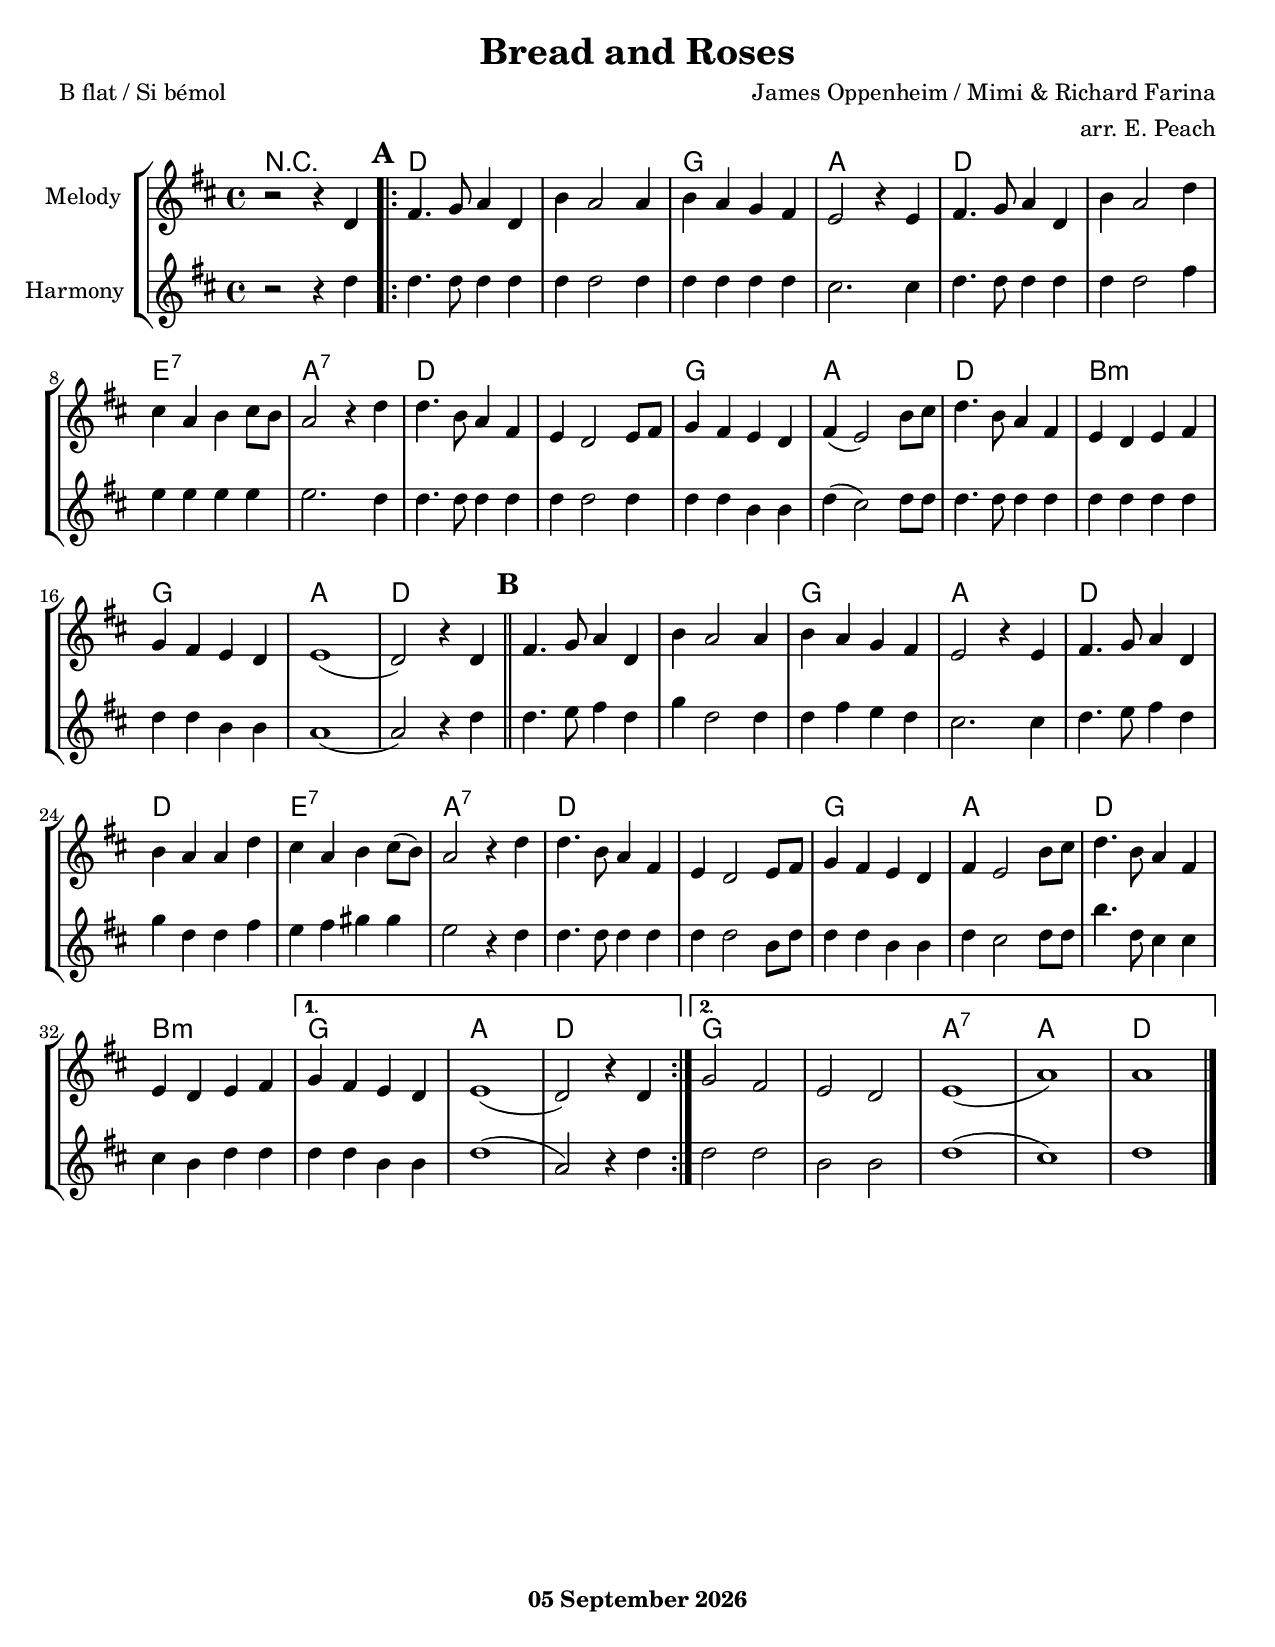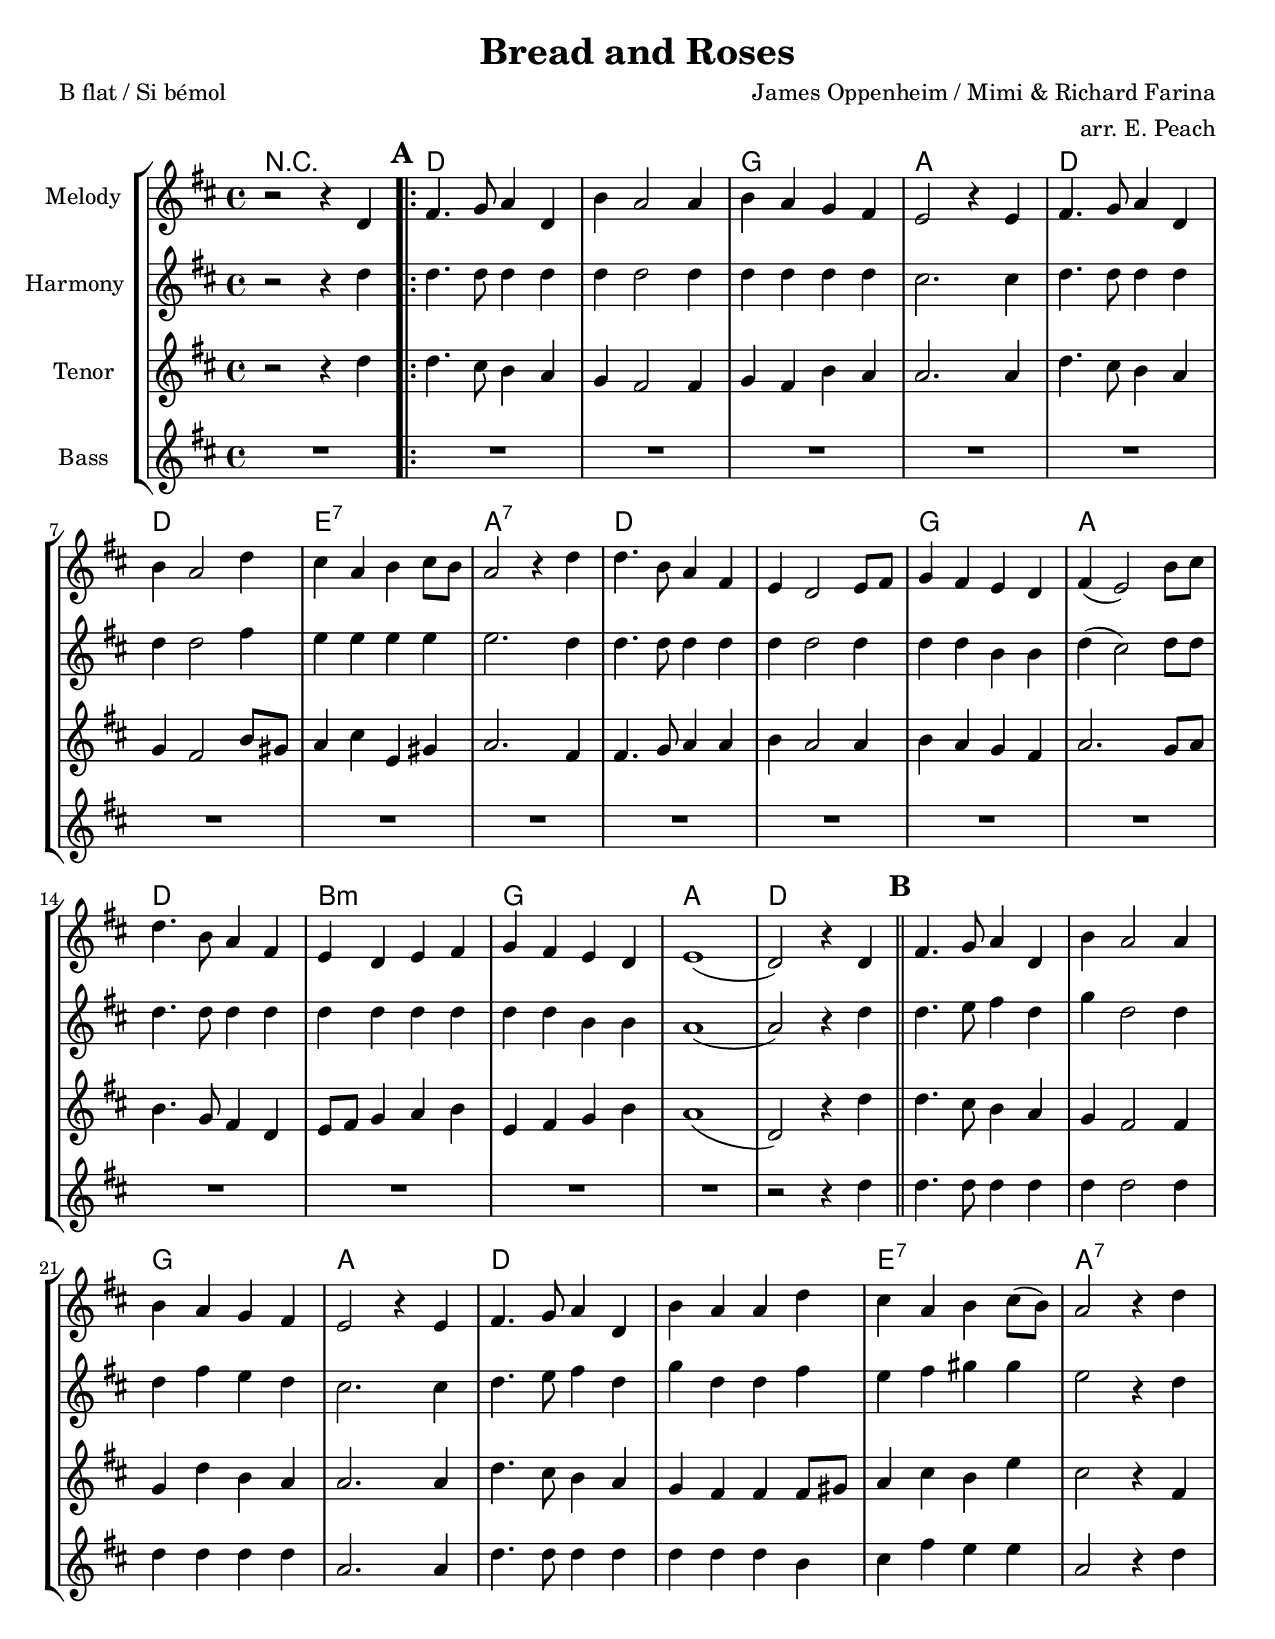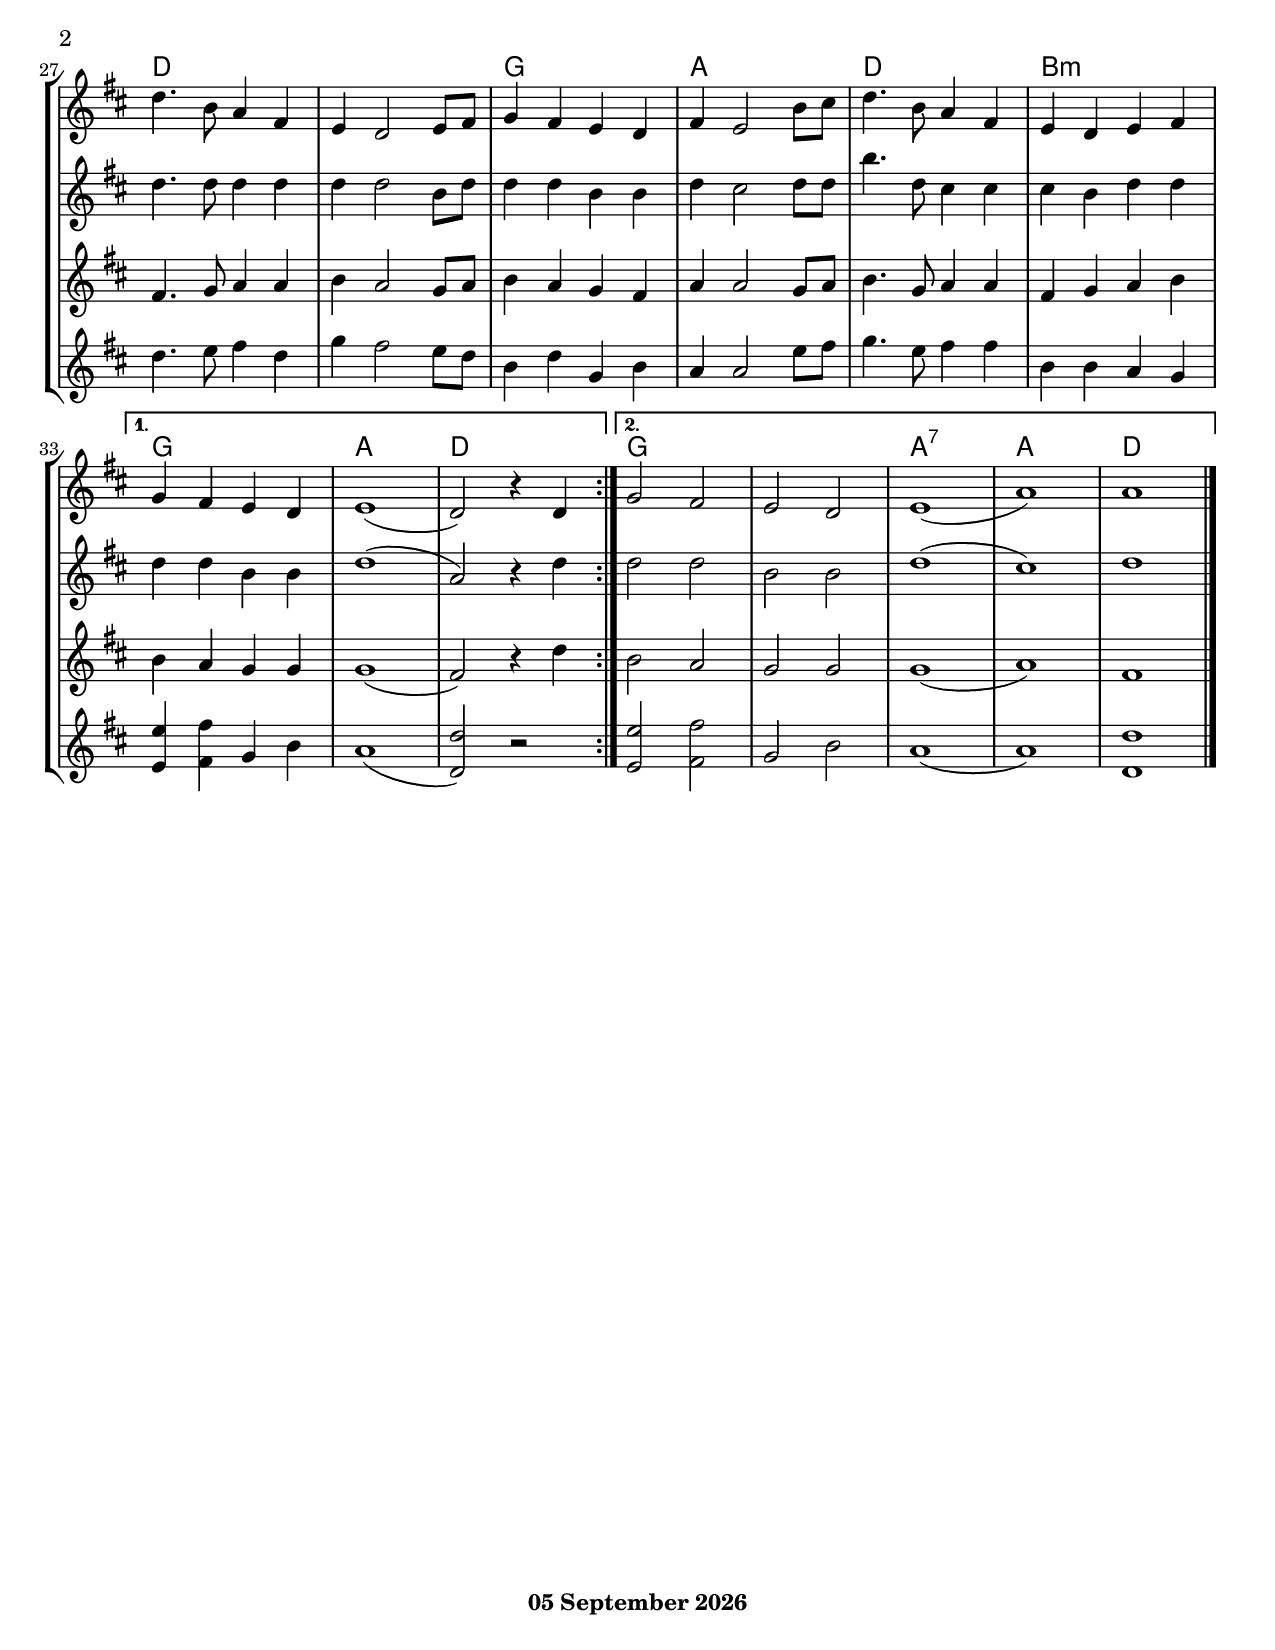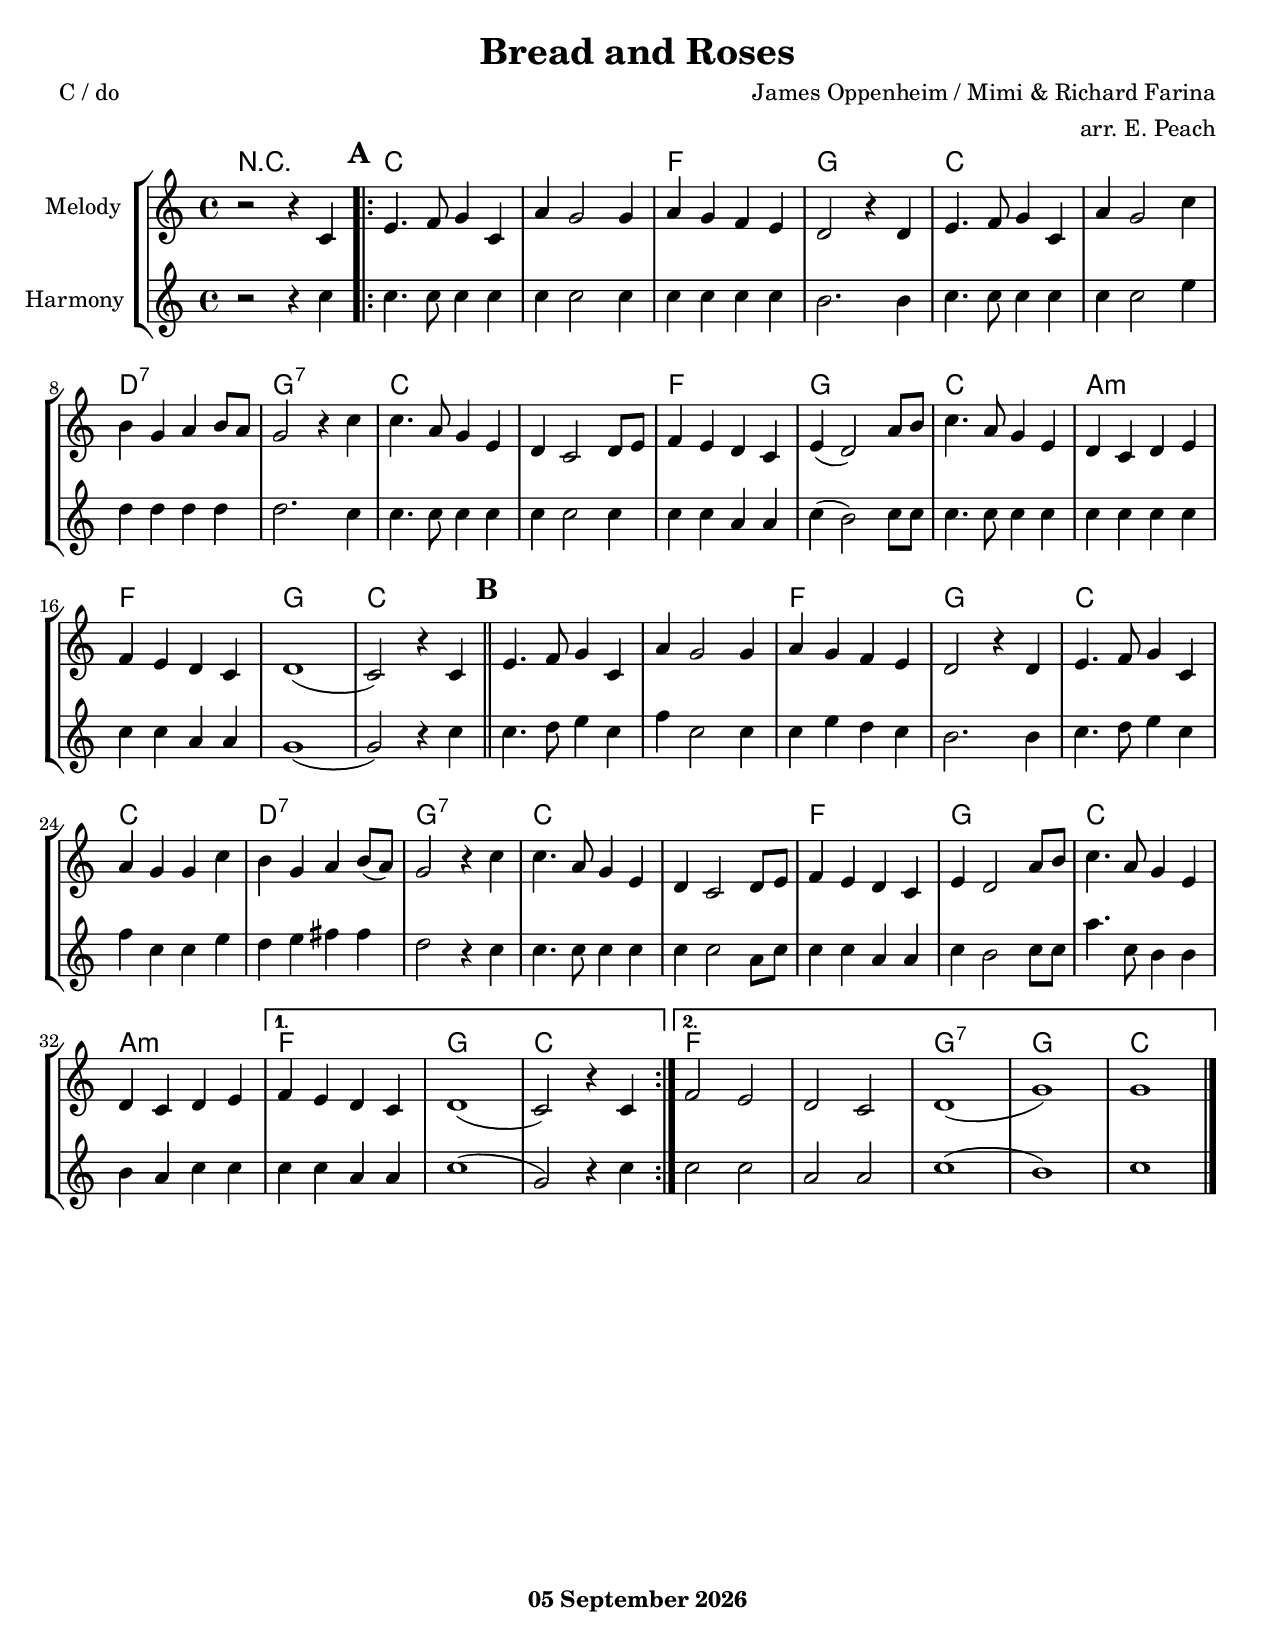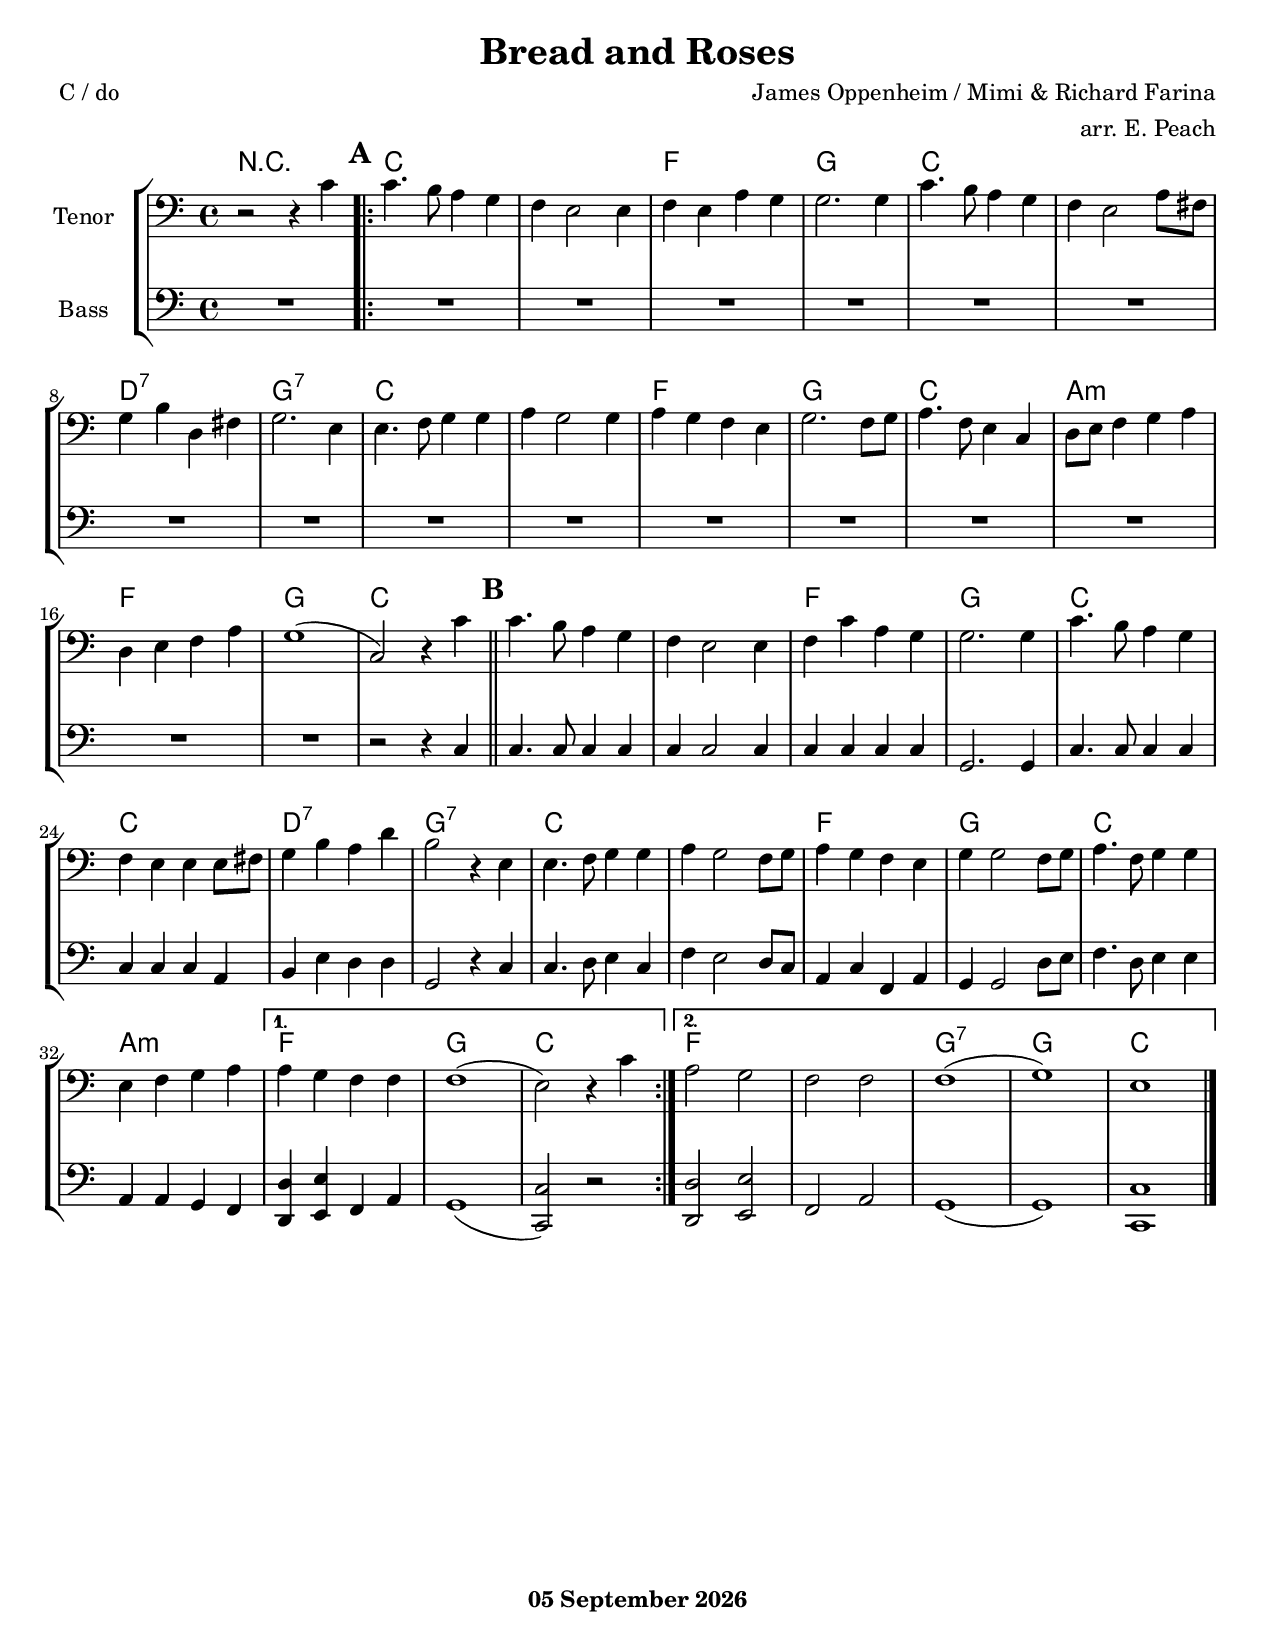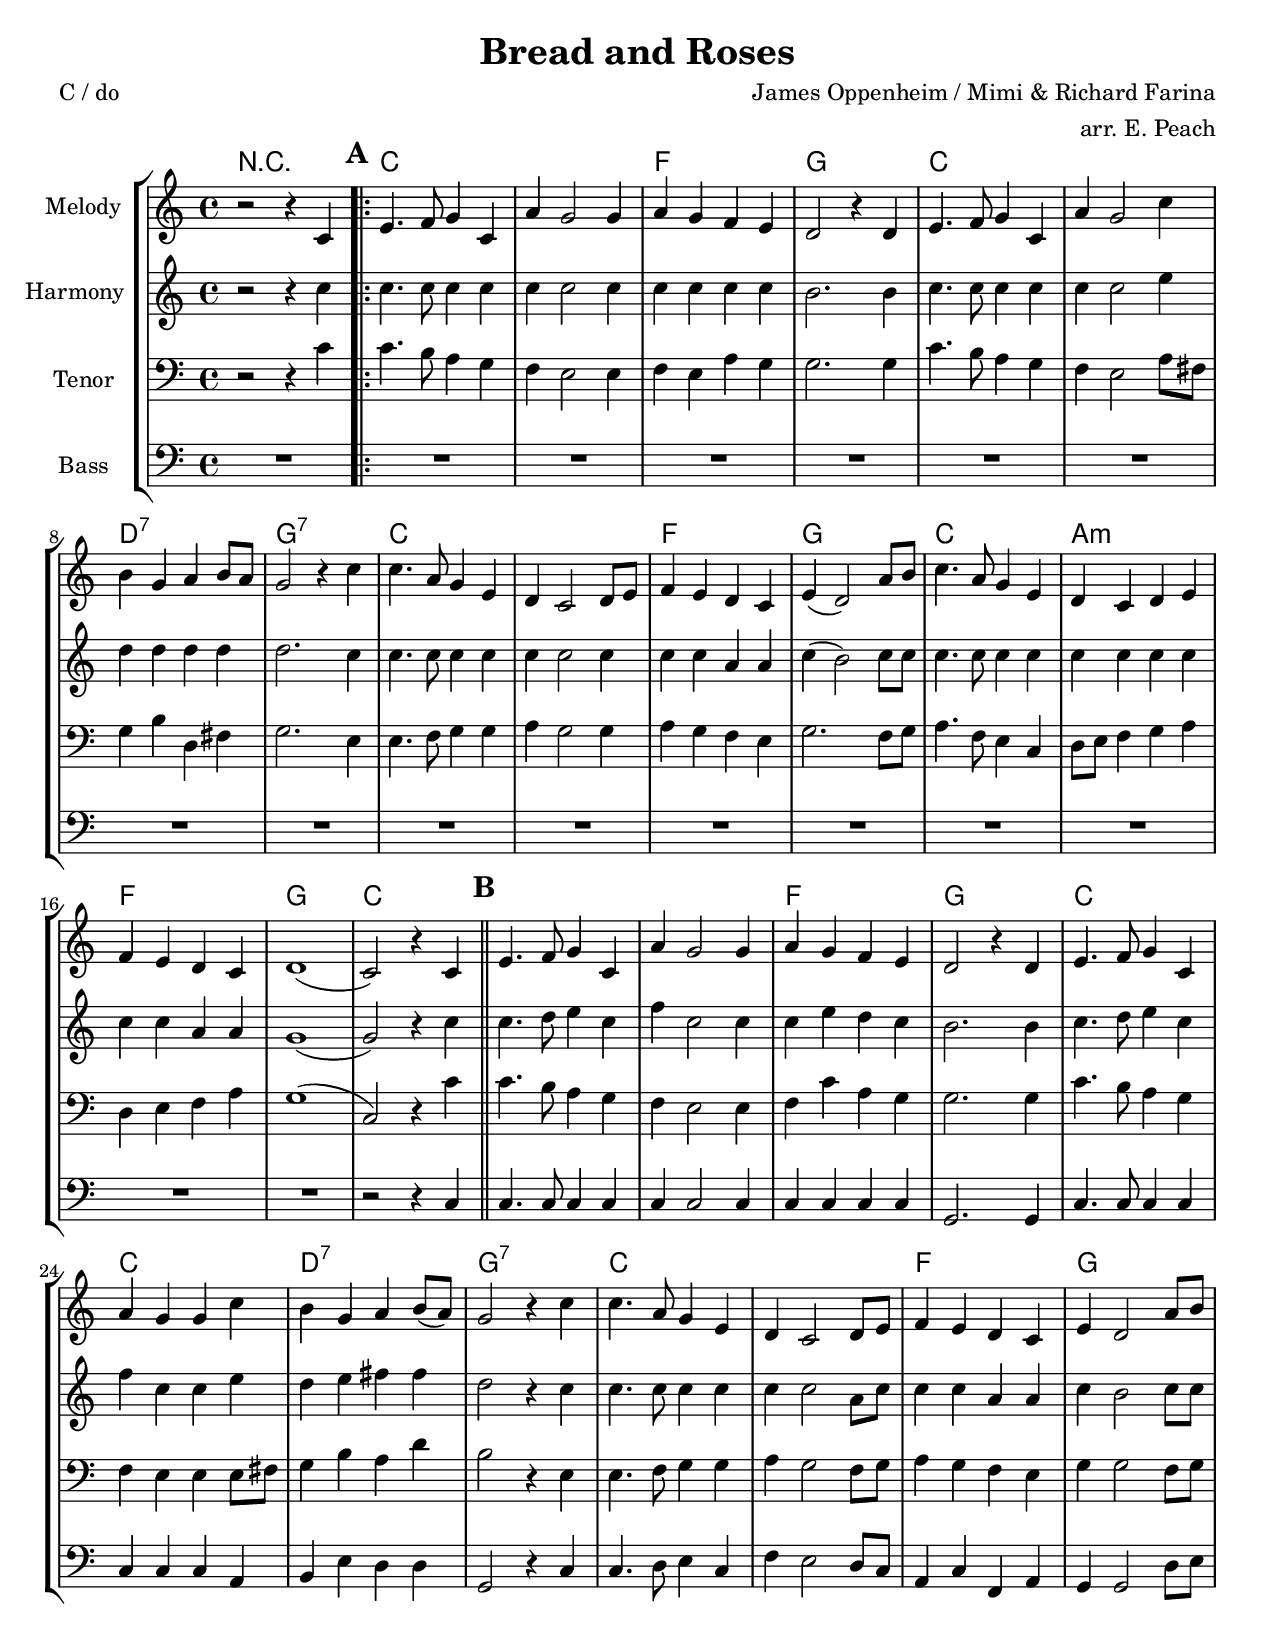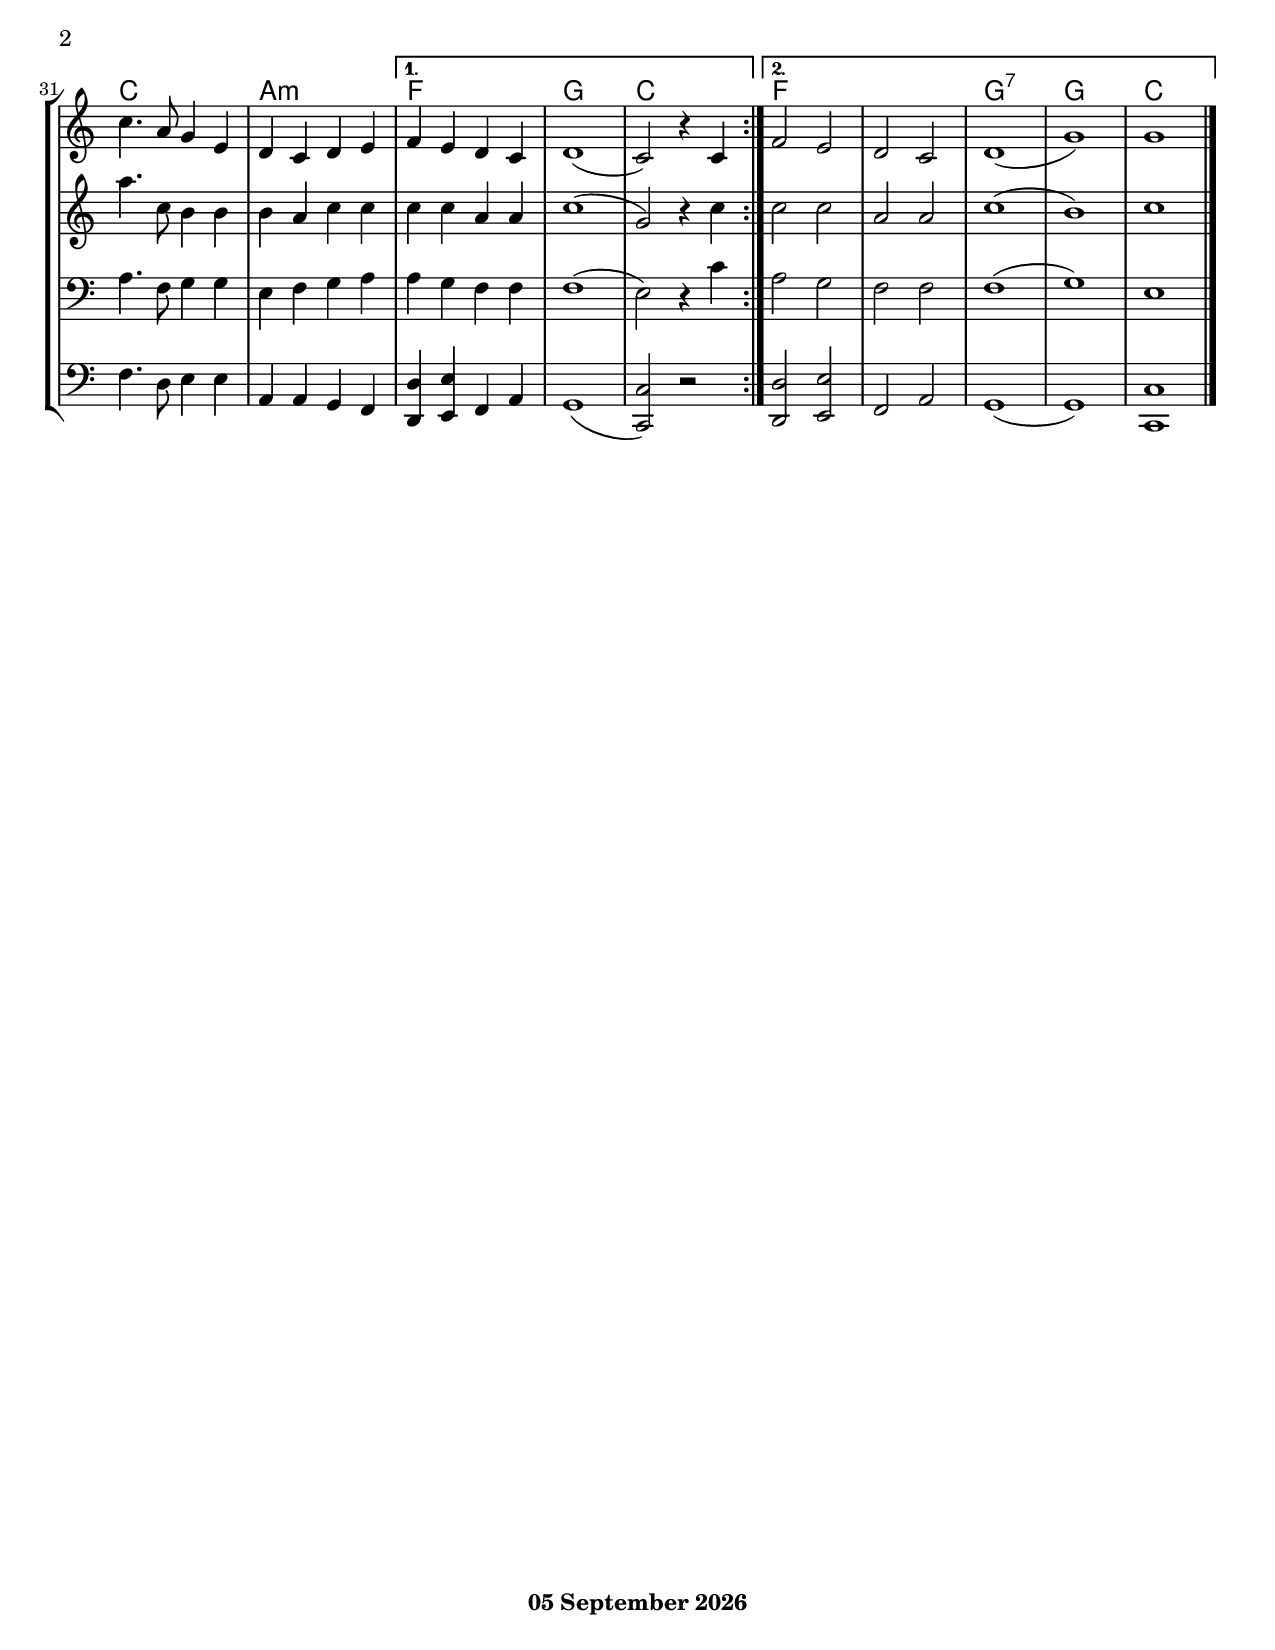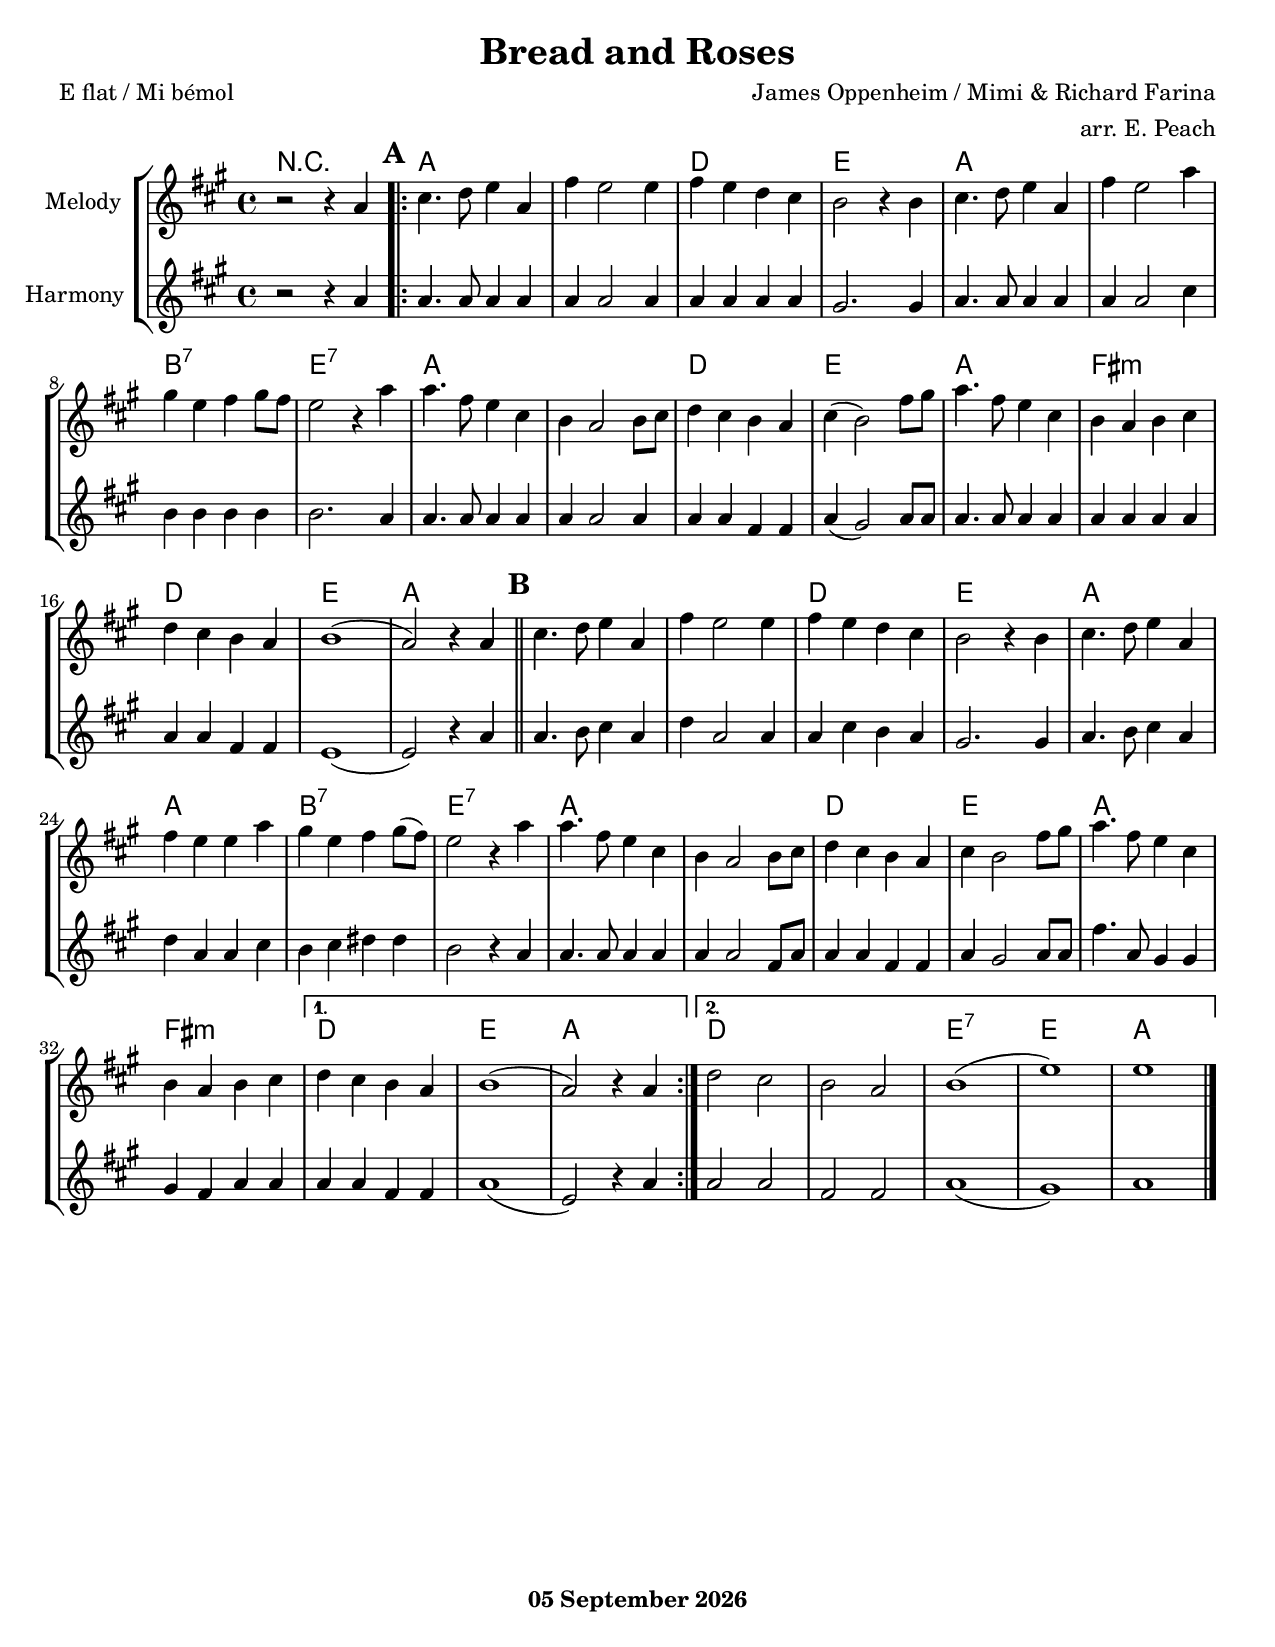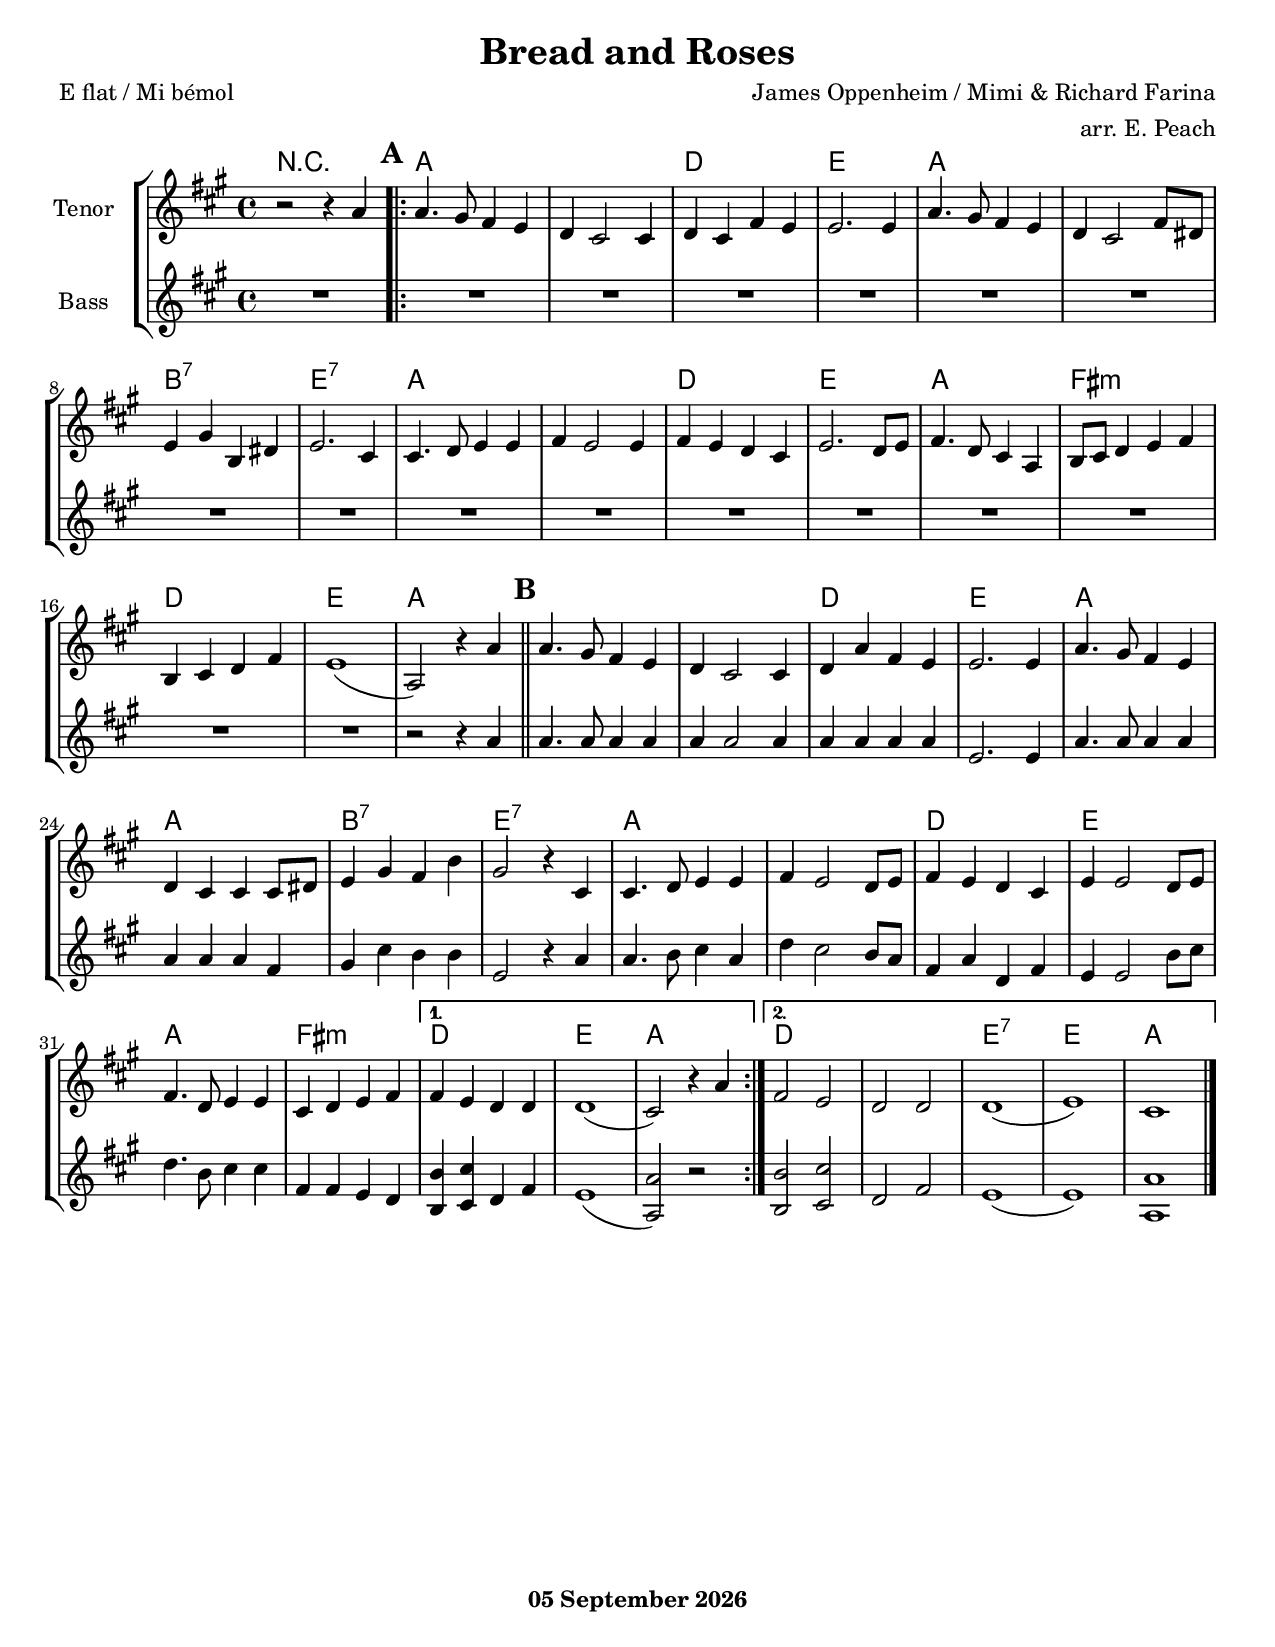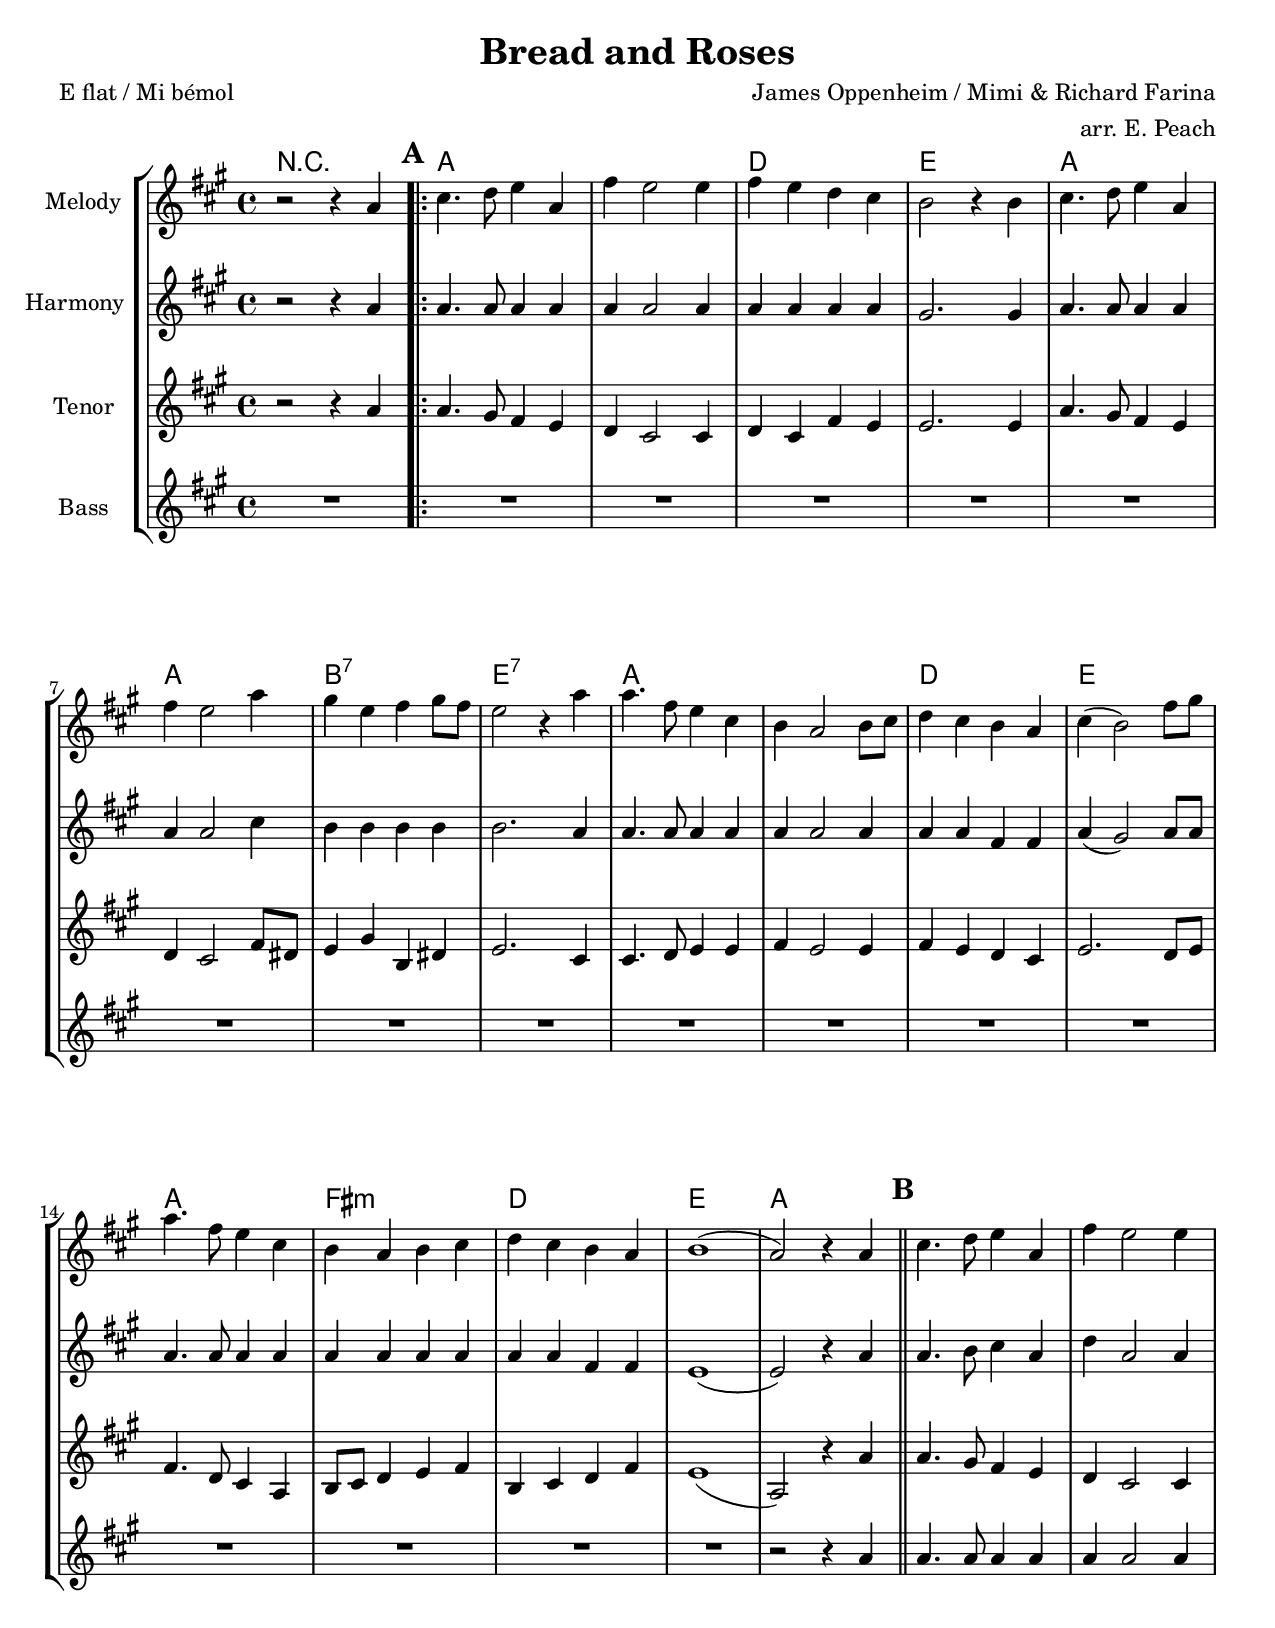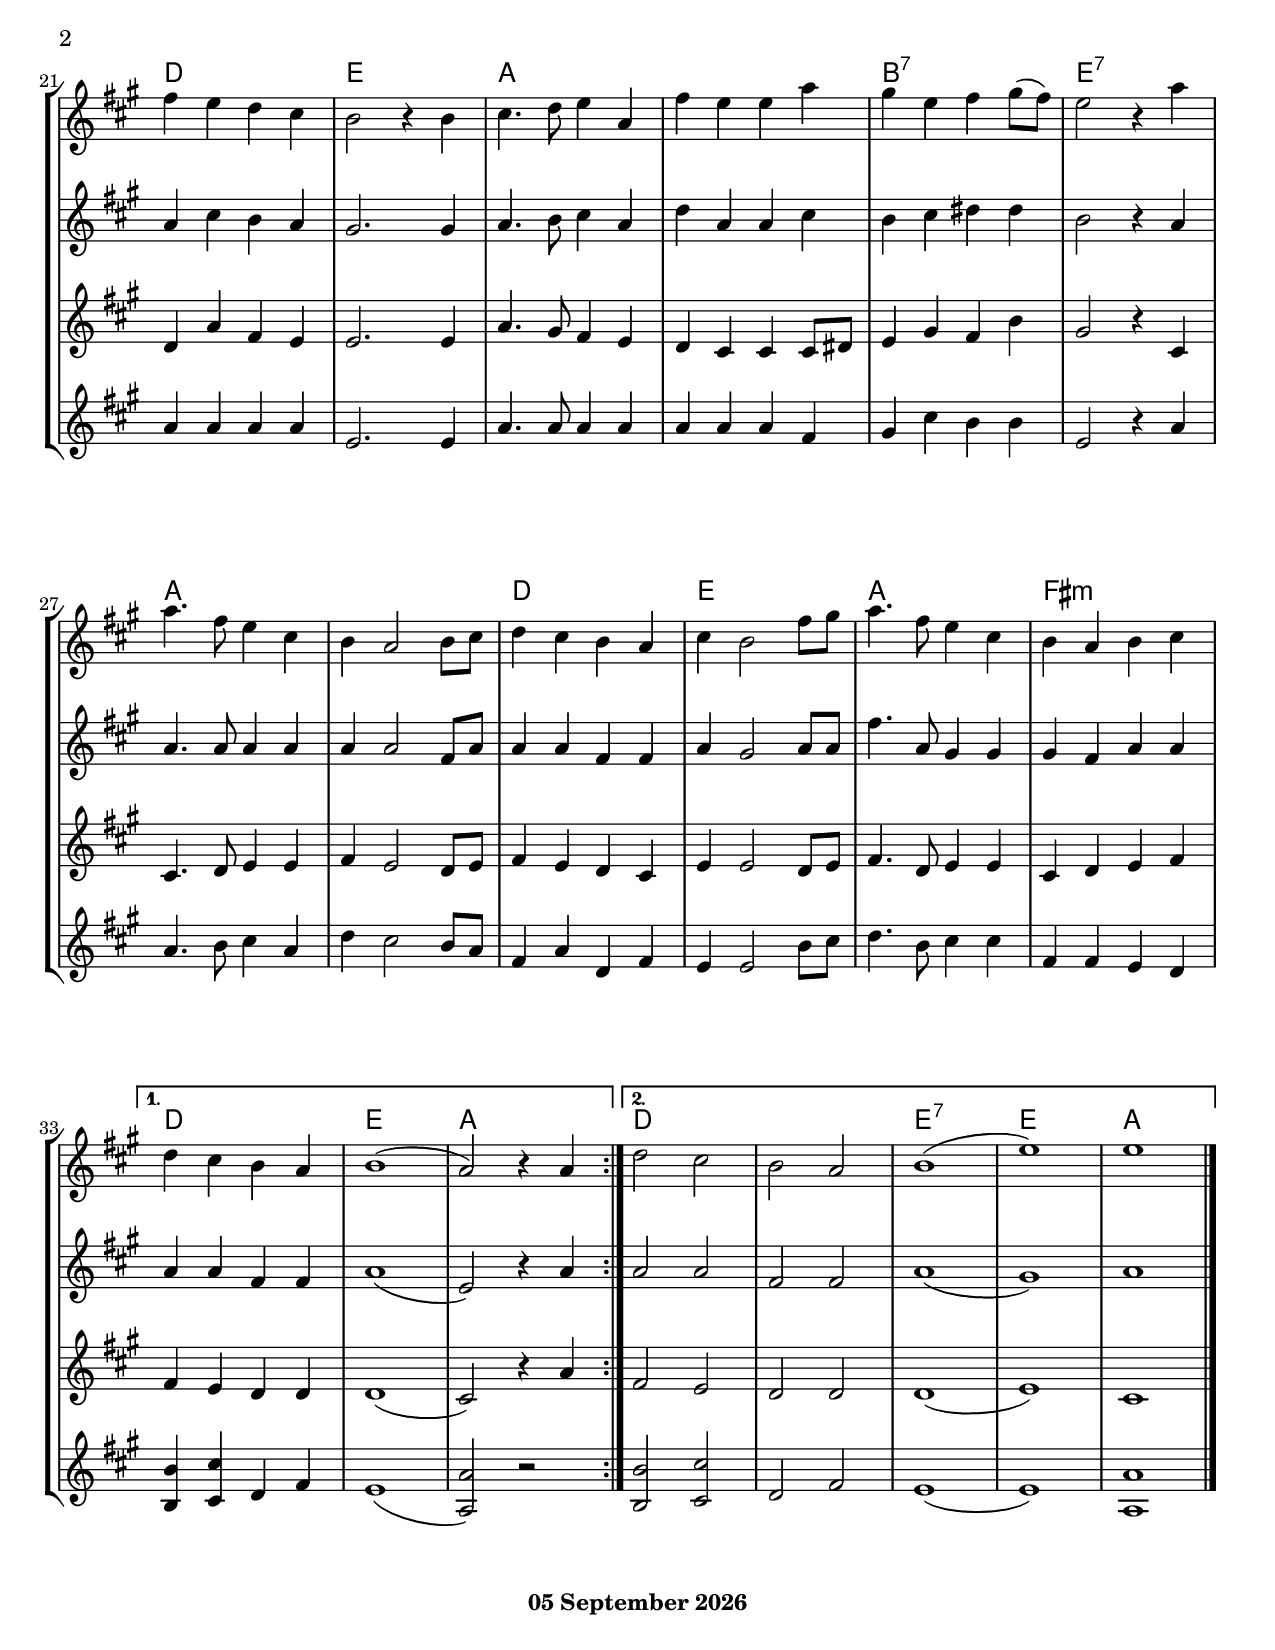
\version "2.18.1"
date = #(strftime "%d %B %Y" (localtime (current-time)))
new_key = e

\header {
  title = "Bread and Roses"
  composer = "James Oppenheim / Mimi & Richard Farina"
  arranger = "arr. E. Peach"
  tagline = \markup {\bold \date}
}

% music pieces
%part: melody
melody = {
  \set Staff.instrumentName = "Melody "
  \set Score.markFormatter = #format-mark-box-letters
  \transpose \new_key c
  \relative c' {
    \key e \major
    \time 4/4

%    %% verse 1
%    r2 r4 e4^"1st verse: just melody" |
%    gis4. a8 b4 e, |
%    cis'4 b2 b8 b |
%    cis4 b a gis |
%    fis2 r4 fis |
%    gis4. a8 b4 e, |
%    cis'4 b2 e4 |
%    dis4 b cis dis8 cis |
%    b2 r4 e |
%    e4. cis8 b4 gis |
%    fis4 e2 fis8 gis |
%    a4 gis fis e |
%    gis fis2 cis'8 dis |
%    e4. cis8 b4 gis |
%    fis4 e fis gis |
%    a4 gis fis e |
%    fis1 |
%    e1 |

%    %% verse 2
%    r2 r4 e4 |
%    gis4. a8 b4 e, |
%    cis'4 b2 b4 |
%    cis4 b a gis |
%    fis2 r4 fis |
%    gis4. a8 b4 e, |
%    cis'4 b b e |
%    dis4 b cis dis8 cis |
%    b2 r4 e |
%    e4. cis8 b4 gis |
%    fis4 e2 fis8 gis |
%    a4 gis fis e |
%    gis fis2 cis'8 dis |
%    e4. cis8 b4 gis |
%    fis4 e fis gis |
%    a4 gis fis e |
%    fis1 |
%    e1 |

    %% verse 3
    r2 r4 e4 |
    \mark \default
    \repeat volta 2 {
      gis4. a8 b4 e, |
      cis'4 b2 b4 |
      cis4 b a gis |
      fis2 r4 fis |
      gis4. a8 b4 e, |
      cis'4 b2 e4 |
      dis4 b cis dis8 cis |
      b2 r4 e |
      e4. cis8 b4 gis |
      fis4 e2 fis8 gis |
      a4 gis fis e |
      gis( fis2) cis'8 dis |
      e4. cis8 b4 gis |
      fis4 e fis gis |
      a4 gis fis e |
      fis1( |
      e2) r4 e4 |
      \bar "||"

      %% verse 4
      \mark \default
      gis4. a8 b4 e, |
      cis'4 b2 b4 |
      cis4 b a gis |
      fis2 r4 fis |
      gis4. a8 b4 e, |
      cis'4 b b e4 |
      dis4 b cis dis8( cis) |
      b2 r4 e |
      e4. cis8 b4 gis |
      fis4 e2 fis8 gis |
      a4 gis fis e |
      gis fis2 cis'8 dis |
      e4. cis8 b4 gis |
      fis4 e fis gis |
    }
    \alternative {
      {
        a4 gis fis e |
        fis1( |
        e2) r4 e
      }
      {
        a2 gis |
        fis2 e |
        fis1( |
        b1) |
        b1 |
        \bar "|."
      }
    }

  }
}

%part: harmony
harmony = {
  \set Staff.instrumentName = "Harmony "
  \set Score.markFormatter = #format-mark-box-letters
  \transpose \new_key c
  \relative c'' {
    \key e \major
    \time 4/4

%    R1*18

%    %% verse 2
%    r2 r4 e4 |
%    e4. e8 e4 e |
%    e4 e2 e4 |
%    e4 e cis e |
%    dis2 r4 dis |
%    e4. e8 e4 e |
%    e4 e e gis |
%    fis4 fis fis fis |
%    fis2. e4 |
%    e4. e8 e4 e |
%    e4 e2 e4 |
%    e4 e cis cis |
%    b4 b2 e4 |
%    e4. e8 e4 e |
%    e4 e e e |
%    e4 e cis cis |
%    b1 |
%    b1 |

    %% verse 3
    r2 r4 e |
    \mark \default
    \repeat volta 2 {
      e4. e8 e4 e |
      e4 e2 e4 |
      e4 e e e |
      dis2. dis4 |
      e4. e8 e4 e |
      e4 e2 gis4 |
      fis4 fis fis fis |
      fis2. e4 |
      e4. e8 e4 e |
      e4 e2 e4 |
      e4 e cis cis |
      e4( dis2) e8 e |
      e4. e8 e4 e |
      e4 e e e |
      e4 e cis cis |
      b1( |
      b2) r4 e |
      \bar "||"

      %% verse 4
      \mark \default
      e4. fis8 gis4 e |
      a4 e2 e4 |
      e4 gis fis e |
      dis2. dis4 |
      e4. fis8 gis4 e |
      a4 e e gis |
      fis4 gis ais ais |
      fis2 r4 e |
      e4. e8 e4 e |
      e4 e2 cis8 e |
      e4 e cis cis |
      e4 dis2 e8 e |
      cis'4. e,8 dis4 dis |
      dis4 cis e e |
    }
    \alternative {
      {
        e4 e cis cis |
        e1( |
        b2) r4 e |
      }
      {
        e2 e |
        cis2 cis |
        e1( |
        dis1) |
        e1 |
        \bar "|."
      }
    }
  }
}

%part: tenor
tenor = {
  \set Staff.instrumentName = "Tenor "
  \set Score.markFormatter = #format-mark-box-letters
  \transpose \new_key c
  \relative c'' {
    \key e \major
    \time 4/4

%    R1*36

    %% verse 3
    r2 r4 e4 |
    \mark \default
    \repeat volta 2 {
      e4. dis8 cis4 b |
      a4 gis2 gis4 |
      a4 gis cis b |
      b2. b4 |
      e4. dis8 cis4 b |
      a4 gis2 cis8 ais |
      b4 dis fis, ais |
      b2. gis4 |
      gis4. a8 b4 b |
      cis4 b2 b4 |
      cis4 b a gis |
      b2. a8 b |
      cis4. a8 gis4 e |
      fis8 gis a4 b cis |
      fis, gis a cis |
      b1( |
      e,2) r4 e' |
      \bar "||"

      %% verse 4
      \mark \default
      e4. dis8 cis4 b |
      a4 gis2 gis4 |
      a4 e' cis b |
      b2. b4 |
      e4. dis8 cis4 b |
      a4 gis gis gis8 ais |
      b4 dis cis fis |
      dis2 r4 gis, |
      gis4. a8 b4 b |
      cis4 b2 a8 b |
      cis4 b a gis |
      b4 b2 a8 b |
      cis4. a8 b4 b |
      gis4 a b cis |
    }
    \alternative {
      {
        cis4 b a a |
        a1( |
        gis2) r4 e' |
      }
      {
        cis2 b |
        a2 a |
        a1( |
        b1) |
        gis1 |
        \bar "|."
      }
    }

  }
}

%part: bass
bass = {
  \set Staff.instrumentName = "Bass "
  \set Score.markFormatter = #format-mark-box-letters
  \transpose \new_key c
  \relative c, {
    \key e \major
    \time 4/4

%    R1*53
    R1
    \mark \default
    \repeat volta 2 {
      R1*16
      r2 r4 e |
      \bar "||"

      %% verse 4
      \mark \default
      e4. e8 e4 e |
      e4 e2 e4 |
      e4 e e e |
      b2. b4 |
      e4. e8 e4 e |
      e4 e e cis |
      dis4 gis fis fis |
      b,2 r4 e |
      e4. fis8 gis4 e |
      a4 gis2 fis8 e |
      cis4 e a, cis |
      b4 b2 fis'8 gis |
      a4. fis8 gis4 gis |
      cis,4 cis b a |
    }
    \alternative {
      {
        <fis fis'>4 <gis gis'> a cis |
        b1( |
        <e e,>2) r |
      }
      {
        <fis fis,>2 <gis gis,> |
        a,2 cis |
        b1( |
        b1 ) |
        <e e,>1 |
      }

    }

  }
}

% chords

theChords = \chordmode {

  | R1
  % verse 1-3
  \mark \default
  \repeat volta 2 {
    | c1
    | c1
    | f1
    | g1
    | c1
    | c1
    | d1:7
    | g1:7
    | c1
    | c1
    | f1
    | g1
    | c1
    | a1:m
    | f1
    | g1
    | c1

    % verse 4
    \mark \default
    | c1
    | c1
    | f1
    | g1
    | c1
    | c1
    | d1:7
    | g1:7
    | c1
    | c1
    | f1
    | g1
    | c1
    | a1:m
  }
  \alternative {
    {
      | f1
      | g1
      | c1
    }
    {
      | f1
      | f1
      | g1:7
      | g1
      | c1
    }
  }

}

%words

verseOne = \lyricmode {

  As we come mar -- ching, mar -- ching "in the" beau -- ty of the day
  a mil -- lion dar -- kened kit -- chens, a thou -- sand mill lo -- fts grey
  are touched with all the ra -- diance that a sud -- den sun dis -- closes
  for the peo -- ple hear us cry -- ing Bread and Ro -- ses! Bread and Roses!

  As we come mar -- ching, mar -- ching we're stan -- ding proud and tall;
  the ri -- sing of the wo -- men means the ri -- sing of us all
  no more the drudge and i -- dler, ten that toil where one re -- po -- ses
  but a sha -- ring of life's glo -- ries, Bread and Ro -- ses, Bread and Roses!
  As
  Ro -- ses, Bread and Ro -- ses!
}

verseTwo = \lyricmode {

  As we come mar -- ching, mar -- ching we bat -- tle too for men
  for they are wo -- men's com -- rades "and we" fight as one with _ them
  our lives shall not be swea -- ted from _ birth un -- til life closes;
  hea -- rts starve as well as bo -- dies, give us Bread, but give us Roses.

  As we come mar -- ching, mar -- ching un -- num -- bered wo -- men dead
  go cry -- ing through our sing -- ing their an -- cient cry fo -- r bread
  small art and love and beau -- ty the -- ir drud -- ging spi -- rits kn -- ew
  yes it is our bread we fight for, but we fight for ro -- ses too.

  As

}

%layout

\book {
  \score {
    <<
      \tempo 4 = 120
      %\unfoldRepeats \new Staff \theChords
      \unfoldRepeats \new Staff \melody
      \unfoldRepeats \new Staff \harmony
      \unfoldRepeats \new Staff \tenor
      \unfoldRepeats \new Staff \bass
    >>
    \midi { }
  }
}

#(set-default-paper-size "letter" 'portrait)

#(define output-suffix "C-score")
\book {
  \paper { }
  \header { poet = "C / do" }
  \score {
    \new StaffGroup {
      <<
        \new ChordNames { \set chordChanges = ##t \theChords }
        %\new Staff \theChords
        \new Staff <<
          \new Voice = "melody" { \melody }
          %\new Lyrics \lyricsto "melody" { \verseOne }
          %\new Lyrics \lyricsto "melody" { \verseTwo }
        >>
        \new Staff \harmony
        \new Staff { \transpose c c, { \clef "bass" \tenor } }
        \new Staff { \transpose c c' { \clef "bass" \bass } }
      >>
    }
  }
}

#(define output-suffix "C-SA")
\book {
  \paper { }
  \header { poet = "C / do" }
  \score {
    \new StaffGroup {
      <<
        \new ChordNames { \set chordChanges = ##t \theChords }
        %\new Staff \theChords
        \new Staff <<
          \new Voice = "melody" { \melody }
          %\new Lyrics \lyricsto "melody" { \verseOne }
          %\new Lyrics \lyricsto "melody" { \verseTwo }
        >>
        \new Staff \harmony
      >>
    }
  }
}

#(define output-suffix "C-TB")
\book {
  \paper { }
  \header { poet = "C / do" }
  \score {
    \new StaffGroup {
      <<
        \new ChordNames { \set chordChanges = ##t \theChords }
        \new Staff { \transpose c c, { \clef "bass" \tenor } }
        \new Staff { \transpose c c' { \clef "bass" \bass } }
      >>
    }
  }
}

#(define output-suffix "Bflat-score")
\book {
  \paper { }
  \header { poet = "B flat / Si bémol" }
  \score {
    \new StaffGroup {
      <<
        \new ChordNames { \set chordChanges = ##t \transpose bes c \theChords }
        \new Voice = "melody" { \transpose bes c' \melody }
        %\new Lyrics \lyricsto "melody" { \verseOne }
        \new Staff \transpose bes c' \harmony
        \new Staff { \transpose bes c' \tenor }
        \new Staff { \transpose bes c'''' \bass }
      >>
    }
  }
}

#(define output-suffix "Bflat-SA")
\book {
  \paper { }
  \header { poet = "B flat / Si bémol" }
  \score {
    \new StaffGroup {
      <<
        \new ChordNames { \set chordChanges = ##t \transpose bes c \theChords }
        \new Voice = "melody" { \transpose bes c' \melody }
        %\new Lyrics \lyricsto "melody" { \verseOne }
        \new Staff \transpose bes c' \harmony
        %\new Staff { \transpose bes c' \tenor }
        %\new Staff { \transpose bes c'''' \bass }
      >>
    }
  }
}

#(define output-suffix "Eflat-score")
\book {
  \paper {
    %#(define indent (* 0 cm))
    %between-system-padding=0
    %page-count = #3
  }
  \header { poet = "E flat / Mi bémol" }
  \score {
    \new StaffGroup {
      <<
        \new ChordNames { \set chordChanges = ##t \transpose ees c \theChords }
        \new Staff <<
          \new Voice = "melody" { \transpose ees c' \melody }
          %\new Lyrics \lyricsto "melody" { \verseOne }
          %\new Lyrics \lyricsto "melody" { \verseTwo }
          %\new Lyrics \lyricsto "melody" { \verseThree }
        >>
        \new Staff \transpose ees c \harmony
        \new Staff { \transpose ees c  \tenor }
        \new Staff { \transpose ees c''' \bass  }
      >>
    }
  }
}

#(define output-suffix "Eflat-SA")
\book {
  \paper {
    %#(define indent (* 0 cm))
    %between-system-padding=0
    %page-count = #3
  }
  \header { poet = "E flat / Mi bémol" }
  \score {
    \new StaffGroup {
      <<
        \new ChordNames { \set chordChanges = ##t \transpose ees c \theChords }
        \new Staff <<
          \new Voice = "melody" { \transpose ees c' \melody }
          %\new Lyrics \lyricsto "melody" { \verseOne }
          %\new Lyrics \lyricsto "melody" { \verseTwo }
          %\new Lyrics \lyricsto "melody" { \verseThree }
        >>
        \new Staff \transpose ees c \harmony
      >>
    }
  }
}

#(define output-suffix "Eflat-TB")
\book {
  \paper {
    %#(define indent (* 0 cm))
    %between-system-padding=0
    %page-count = #3
  }
  \header { poet = "E flat / Mi bémol" }
  \score {
    \new StaffGroup {
      <<
        \new ChordNames { \set chordChanges = ##t \transpose ees c \theChords }
        \new Staff { \transpose ees c  \tenor }
        \new Staff { \transpose ees c''' \bass  }
      >>
    }
  }
}
